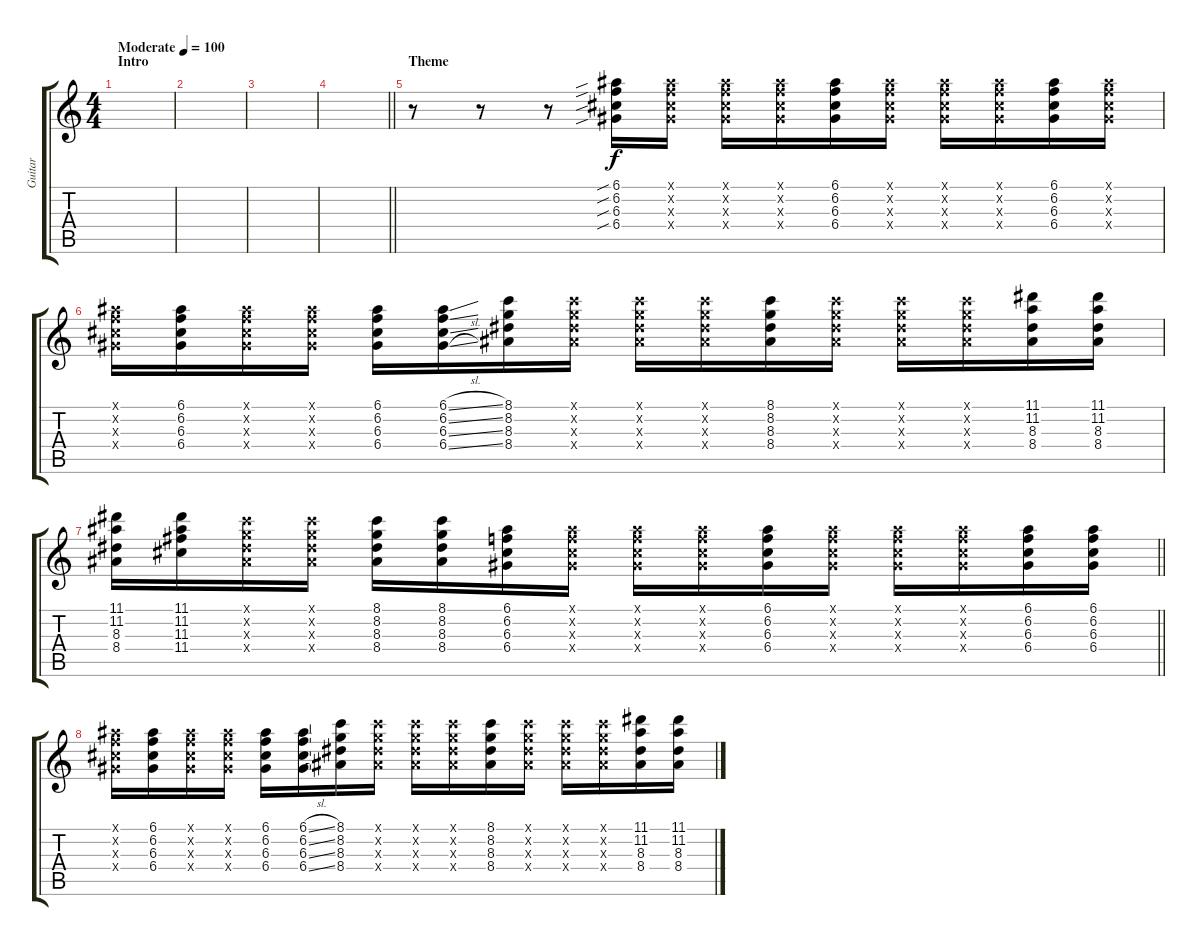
\track ("Guitar" "Guitar") {instrument electricguitarclean}
\staff {score tabs}
\tuning (E4 B3 G3 D3 A2 E2) {hide}
\ts (4 4)
\section ("" "Intro")
\tempo (100 "Moderate")
\clef g2
\ks c
|
|
|
\barLineRight lightlight
|
\section ("" "Theme")
r.8 r.8 r.8 (6.1{sib} 6.2{sib} 6.3{sib} 6.4{sib}).16 (6.1{x} 6.2{x} 6.3{x} 6.4{x}).16 (6.1{x} 6.2{x} 6.3{x} 6.4{x}).16 (6.1{x} 6.2{x} 6.3{x} 6.4{x}).16 (6.1 6.2 6.3 6.4).16 (6.1{x} 6.2{x} 6.3{x} 6.4{x}).16 (6.1{x} 6.2{x} 6.3{x} 6.4{x}).16 (6.1{x} 6.2{x} 6.3{x} 6.4{x}).16 (6.1 6.2 6.3 6.4).16 (6.1{x} 6.2{x} 6.3{x} 6.4{x}).16 |
(6.1{x} 6.2{x} 6.3{x} 6.4{x}).16 (6.1 6.2 6.3 6.4).16 (6.1{x} 6.2{x} 6.3{x} 6.4{x}).16 (6.1{x} 6.2{x} 6.3{x} 6.4{x}).16 (6.1 6.2 6.3 6.4).16 (6.1{sl} 6.2{sl} 6.3{sl} 6.4{sl}).16 (8.1 8.2 8.3 8.4).16 (8.1{x} 8.2{x} 8.3{x} 8.4{x}).16 (8.1{x} 8.2{x} 8.3{x} 8.4{x}).16 (8.1{x} 8.2{x} 8.3{x} 8.4{x}).16 (8.1 8.2 8.3 8.4).16 (8.1{x} 8.2{x} 8.3{x} 8.4{x}).16 (8.1{x} 8.2{x} 8.3{x} 8.4{x}).16 (8.1{x} 8.2{x} 8.3{x} 8.4{x}).16 (11.1 11.2 8.3 8.4).16 (11.1 11.2 8.3 8.4).16 |
\barLineRight lightlight
(11.1 11.2 8.3 8.4).16 (11.1 11.2 11.3 11.4).16 (8.1{x} 8.2{x} 8.3{x} 8.4{x}).16 (8.1{x} 8.2{x} 8.3{x} 8.4{x}).16 (8.1 8.2 8.3 8.4).16 (8.1 8.2 8.3 8.4).16 (6.1 6.2 6.3 6.4).16 (6.1{x} 6.2{x} 6.3{x} 6.4{x}).16 (6.1{x} 6.2{x} 6.3{x} 6.4{x}).16 (6.1{x} 6.2{x} 6.3{x} 6.4{x}).16 (6.1 6.2 6.3 6.4).16 (6.1{x} 6.2{x} 6.3{x} 6.4{x}).16 (6.1{x} 6.2{x} 6.3{x} 6.4{x}).16 (6.1{x} 6.2{x} 6.3{x} 6.4{x}).16 (6.1 6.2 6.3 6.4).16 (6.1 6.2 6.3 6.4).16 |
(6.1{x} 6.2{x} 6.3{x} 6.4{x}).16 (6.1 6.2 6.3 6.4).16 (6.1{x} 6.2{x} 6.3{x} 6.4{x}).16 (6.1{x} 6.2{x} 6.3{x} 6.4{x}).16 (6.1 6.2 6.3 6.4).16 (6.1{sl} 6.2{sl} 6.3{sl} 6.4{sl}).16 (8.1 8.2 8.3 8.4).16 (8.1{x} 8.2{x} 8.3{x} 8.4{x}).16 (8.1{x} 8.2{x} 8.3{x} 8.4{x}).16 (8.1{x} 8.2{x} 8.3{x} 8.4{x}).16 (8.1 8.2 8.3 8.4).16 (8.1{x} 8.2{x} 8.3{x} 8.4{x}).16 (8.1{x} 8.2{x} 8.3{x} 8.4{x}).16 (8.1{x} 8.2{x} 8.3{x} 8.4{x}).16 (11.1 11.2 8.3 8.4).16 (11.1 11.2 8.3 8.4).16
